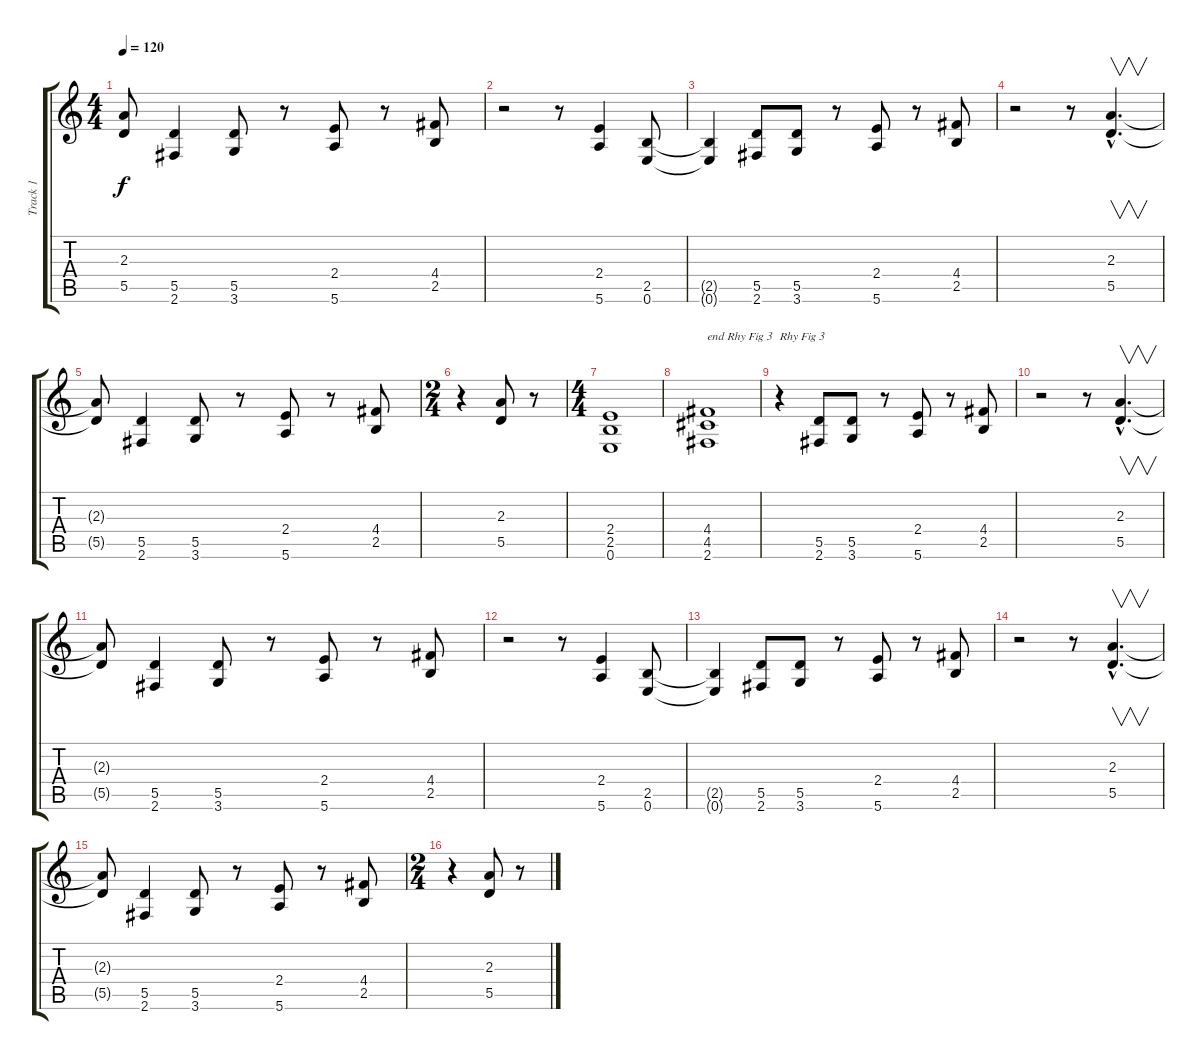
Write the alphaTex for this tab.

\track ("Track 1" "Track 1") {instrument distortionguitar}
\staff {score tabs}
\tuning (E4 B3 G3 D3 A2 E2) {hide}
\ts (4 4)
\tempo 120
\clef g2
\ks c
(2.3{t} 5.5{t}).8{dy f} (5.5 2.6).4 (5.5 3.6).8 r.8 (2.4 5.6).8 r.8 (4.4 2.5).8 |
r.2 r.8 (2.4 5.6).4 (2.5 0.6).8 |
(2.5{t} 0.6{t}).4 (5.5 2.6).8 (5.5 3.6).8 r.8 (2.4 5.6).8 r.8 (4.4 2.5).8 |
r.2 r.8 (2.3{hac} 5.5{hac}).4{v d} |
(2.3{t} 5.5{t}).8 (5.5 2.6).4 (5.5 3.6).8 r.8 (2.4 5.6).8 r.8 (4.4 2.5).8 |
\ts (2 4)
r.4 (2.3 5.5).8 r.8 |
\ts (4 4)
(2.4 2.5 0.6).1 |
(4.4 4.5 2.6).1{txt "end Rhy Fig 3"} |
r.4{txt "Rhy Fig 3"} (5.5 2.6).8 (5.5 3.6).8 r.8 (2.4 5.6).8 r.8 (4.4 2.5).8 |
r.2 r.8 (2.3{hac} 5.5{hac}).4{v d} |
(2.3{t} 5.5{t}).8 (5.5 2.6).4 (5.5 3.6).8 r.8 (2.4 5.6).8 r.8 (4.4 2.5).8 |
r.2 r.8 (2.4 5.6).4 (2.5 0.6).8 |
(2.5{t} 0.6{t}).4 (5.5 2.6).8 (5.5 3.6).8 r.8 (2.4 5.6).8 r.8 (4.4 2.5).8 |
r.2 r.8 (2.3{hac} 5.5{hac}).4{v d} |
(2.3{t} 5.5{t}).8 (5.5 2.6).4 (5.5 3.6).8 r.8 (2.4 5.6).8 r.8 (4.4 2.5).8 |
\ts (2 4)
r.4 (2.3 5.5).8 r.8
